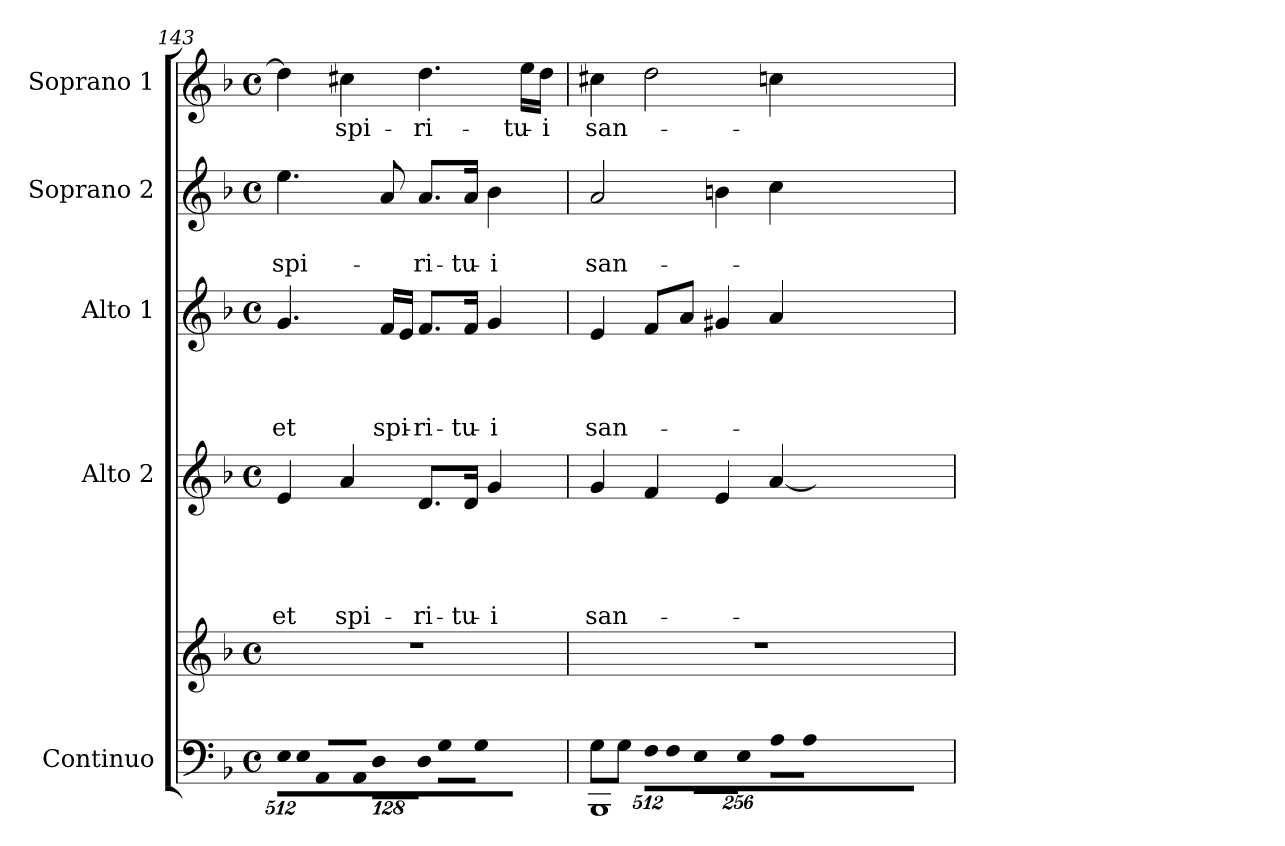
**kern	**kern	**kern	**text	**text	**text	**text	**text	**kern	**text	**text	**text	**text	**kern	**text	**text	**kern	**text
*part5	*part5	*part4	*part4	*part4	*part4	*part4	*part4	*part3	*part3	*part3	*part3	*part3	*part2	*part2	*part2	*part1	*part1
*staff6	*staff5	*staff4	*staff4	*staff4	*staff4	*staff4	*staff4	*staff3	*staff3	*staff3	*staff3	*staff3	*staff2	*staff2	*staff2	*staff1	*staff1
*I"Continuo	*	*I"Alto 2	*	*	*	*	*	*I"Alto 1	*	*	*	*	*I"Soprano 2	*	*	*I"Soprano 1	*
*	*	*I'A. 2	*	*	*	*	*	*I'A. 1	*	*	*	*	*I'S. 2	*	*	*I'S. 1	*
!!LO:LB:g=z
*clefF4	*clefG2	*clefG2	*	*	*	*	*	*clefG2	*	*	*	*	*clefG2	*	*	*clefG2	*
*k[b-]	*k[b-]	*k[b-]	*	*	*	*	*	*k[b-]	*	*	*	*	*k[b-]	*	*	*k[b-]	*
*F:	*F:	*F:	*	*	*	*	*	*F:	*	*	*	*	*F:	*	*	*F:	*
*M4/4	*M4/4	*M4/4	*	*	*	*	*	*M4/4	*	*	*	*	*M4/4	*	*	*M4/4	*
*met(c)	*met(c)	*met(c)	*	*	*	*	*	*met(c)	*	*	*	*	*met(c)	*	*	*met(c)	*
*Xbrackettup	*	*	*	*	*	*	*	*	*	*	*	*	*	*	*	*	*
=143	=143	=143	=143	=143	=143	=143	=143	=143	=143	=143	=143	=143	=143	=143	=143	=143	=143
!LO:N:vis=8	!	!	!	!	!	!	!LO:LY:b	!	!	!	!	!LO:LY:b	!	!	!LO:LY:b	!	!
4096%293E\L	1r	4e/	.	.	.	.	et	4.g/	.	.	.	et	4.ee\	.	-spi-	4dd\]	.
!LO:N:vis=8	!	!	!	!	!	!	!	!	!	!	!	!	!	!	!	!	!
1024%73E\J	.	.	.	.	.	.	.	.	.	.	.	.	.	.	.	.	.
!LO:N:vis=8	!	!	!	!	!	!	!	!	!	!	!	!	!	!	!	!	!
4096%293AA/L	.	.	.	.	.	.	.	.	.	.	.	.	.	.	.	.	.
!LO:N:vis=8	!	!	!	!	!	!	!	!	!	!	!	!	!	!	!	!	!
1024%73AA/J	.	.	.	.	.	.	.	.	.	.	.	.	.	.	.	.	.
!	!	!	!	!	!	!	!LO:LY:b	!	!	!	!	!	!	!	!	!	!LO:LY:b
.	.	4a/	.	.	.	.	spi-	.	.	.	.	.	.	.	.	4cc#X\	spi-
!LO:N:vis=8	!	!	!	!	!	!	!	!	!	!	!	!	!	!	!	!	!
4096%293D\L	.	.	.	.	.	.	.	.	.	.	.	.	.	.	.	.	.
!LO:N:vis=8	!	!	!	!	!	!	!	!	!	!	!	!	!	!	!	!	!
1024%73D\J	.	.	.	.	.	.	.	.	.	.	.	.	.	.	.	.	.
!	!	!	!	!	!	!	!	!	!	!	!	!LO:LY:b	!	!	!	!	!
.	.	.	.	.	.	.	.	16f/LL	.	.	.	spi-	8a/	.	.	.	.
!LO:N:vis=8	!	!	!	!	!	!	!	!	!	!	!	!	!	!	!	!	!
4096%293G\L	.	.	.	.	.	.	.	.	.	.	.	.	.	.	.	.	.
.	.	.	.	.	.	.	.	16e/JJ	.	.	.	.	.	.	.	.	.
!	!	!	!	!	!	!	!LO:LY:b	!	!	!	!	!LO:LY:b	!	!	!LO:LY:b	!	!LO:LY:b
8G\J	.	8.d/L	.	.	.	.	-ri-	8.f/L	.	.	.	-ri-	8.a/L	.	-ri-	4.dd\	-ri-
4.ryy	.	.	.	.	.	.	.	.	.	.	.	.	.	.	.	.	.
!	!	!	!	!	!	!	!LO:LY:b	!	!	!	!	!LO:LY:b	!	!	!LO:LY:b	!	!
.	.	16d/Jk	.	.	.	.	-tu-	16f/Jk	.	.	.	-tu-	16a/Jk	.	-tu-	.	.
!	!	!	!	!	!	!	!LO:LY:b	!	!	!	!	!LO:LY:b	!	!	!LO:LY:b	!	!
.	.	4g/	.	.	.	.	-i	4g/	.	.	.	-i	4b-\	.	-i	.	.
!	!	!	!	!	!	!	!	!	!	!	!	!	!	!	!	!	!LO:LY:b
.	.	.	.	.	.	.	.	.	.	.	.	.	.	.	.	16ee\LL	-tu-
!	!	!	!	!	!	!	!	!	!	!	!	!	!	!	!	!	!LO:LY:b
.	.	.	.	.	.	.	.	.	.	.	.	.	.	.	.	16dd\JJ	-i
=144	=144	=144	=144	=144	=144	=144	=144	=144	=144	=144	=144	=144	=144	=144	=144	=144	=144
*^	*	*	*	*	*	*	*	*	*	*	*	*	*	*	*	*	*
!	!	!	!	!	!	!	!	!LO:LY:b	!	!	!	!	!LO:LY:b	!	!	!LO:LY:b	!	!LO:LY:b
8G<\L	1BBB-	1r	4g/	.	.	.	.	san-	4e/	.	.	.	san-	2a/	.	san-	4cc#X\	san-
8G\J	.	.	.	.	.	.	.	.	.	.	.	.	.	.	.	.	.	.
!LO:N:vis=8	!	!	!	!	!	!	!	!	!	!	!	!	!	!	!	!	!	!
4096%341F\L	.	.	4f/	.	.	.	.	.	8f/L	.	.	.	.	.	.	.	2dd\	.
!LO:N:vis=8	!	!	!	!	!	!	!	!	!	!	!	!	!	!	!	!	!	!
2048%171F\J	.	.	.	.	.	.	.	.	.	.	.	.	.	.	.	.	.	.
.	.	.	.	.	.	.	.	.	8a/J	.	.	.	.	.	.	.	.	.
!LO:N:vis=8	!	!	!	!	!	!	!	!	!	!	!	!	!	!	!	!	!	!
4096%195E\L	.	.	.	.	.	.	.	.	.	.	.	.	.	.	.	.	.	.
!LO:N:vis=8	!	!	!	!	!	!	!	!	!	!	!	!	!	!	!	!	!	!
4096%195E\J	.	.	.	.	.	.	.	.	.	.	.	.	.	.	.	.	.	.
.	.	.	4e/	.	.	.	.	.	4g#X/	.	.	.	.	4bn\	.	.	.	.
!LO:N:vis=8	!	!	!	!	!	!	!	!	!	!	!	!	!	!	!	!	!	!
4096%195A\L	.	.	.	.	.	.	.	.	.	.	.	.	.	.	.	.	.	.
!LO:N:vis=8	!	!	!	!	!	!	!	!	!	!	!	!	!	!	!	!	!	!
4096%195A\J	.	.	.	.	.	.	.	.	.	.	.	.	.	.	.	.	.	.
4ryy	.	.	.	.	.	.	.	.	.	.	.	.	.	.	.	.	.	.
.	.	.	[<4a/	.	.	.	.	.	4a/	.	.	.	.	4cc\	.	.	4ccn\	.
8ryy	.	.	.	.	.	.	.	.	.	.	.	.	.	.	.	.	.	.
64ryy	.	.	.	.	.	.	.	.	.	.	.	.	.	.	.	.	.	.
512ryy	.	.	.	.	.	.	.	.	.	.	.	.	.	.	.	.	.	.
4096ryy	.	.	.	.	.	.	.	.	.	.	.	.	.	.	.	.	.	.
*v	*v	*	*	*	*	*	*	*	*	*	*	*	*	*	*	*	*	*
=	=	=	=	=	=	=	=	=	=	=	=	=	=	=	=	=	=
*-	*-	*-	*-	*-	*-	*-	*-	*-	*-	*-	*-	*-	*-	*-	*-	*-	*-
